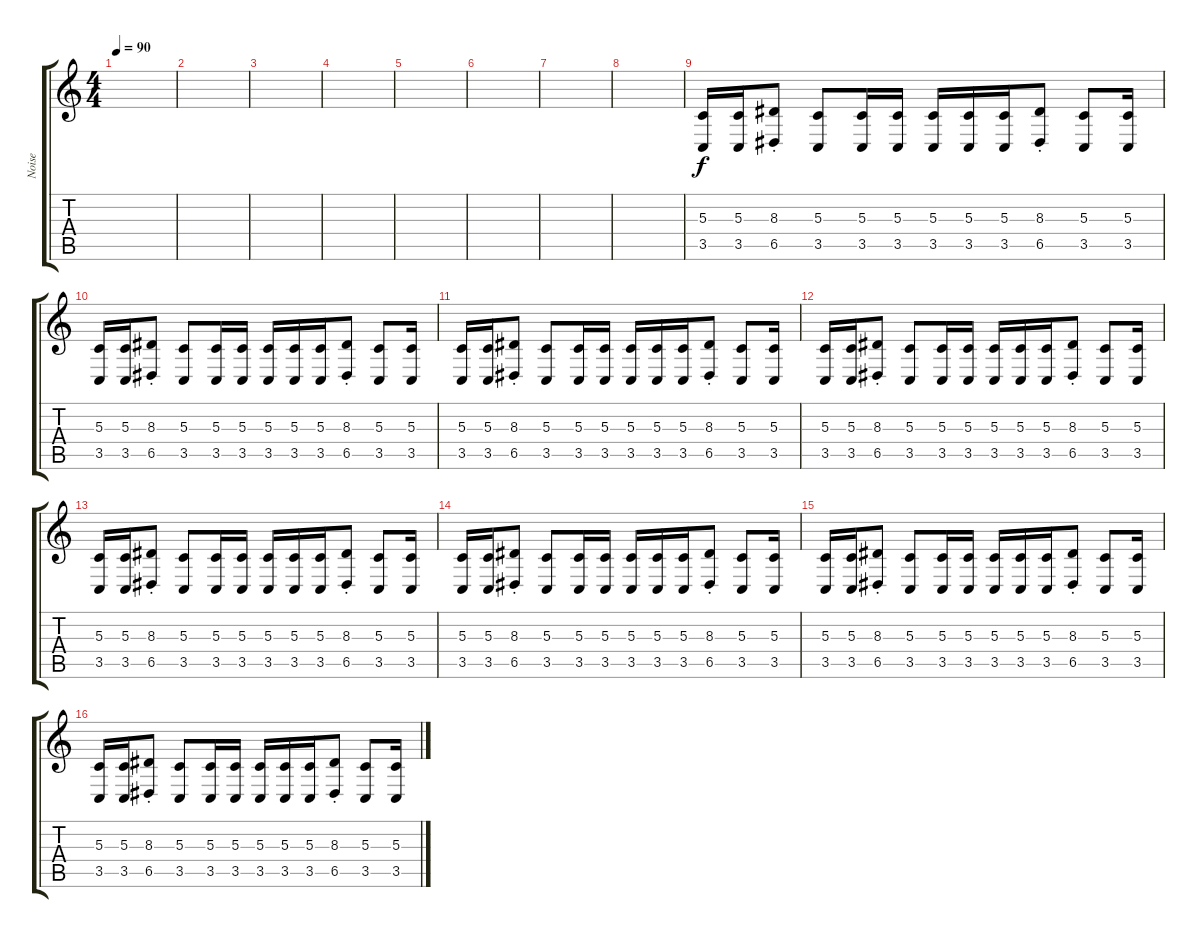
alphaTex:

\track ("Noise" "Noise") {instrument applause}
\staff {score tabs}
\tuning (E4 B3 G3 D3 A2 E2) {hide}
\ts (4 4)
\tempo 90
\clef g2
\ks c
|
|
|
|
|
|
|
|
(5.3 3.5).16 (5.3 3.5).16 (8.3{st} 6.5{st}).8 (5.3 3.5).8 (5.3 3.5).16 (5.3 3.5).16 (5.3 3.5).16 (5.3 3.5).16 (5.3 3.5).16 (8.3{st} 6.5{st}).8 (5.3 3.5).8 (5.3 3.5).16 |
(5.3 3.5).16 (5.3 3.5).16 (8.3{st} 6.5{st}).8 (5.3 3.5).8 (5.3 3.5).16 (5.3 3.5).16 (5.3 3.5).16 (5.3 3.5).16 (5.3 3.5).16 (8.3{st} 6.5{st}).8 (5.3 3.5).8 (5.3 3.5).16 |
(5.3 3.5).16 (5.3 3.5).16 (8.3{st} 6.5{st}).8 (5.3 3.5).8 (5.3 3.5).16 (5.3 3.5).16 (5.3 3.5).16 (5.3 3.5).16 (5.3 3.5).16 (8.3{st} 6.5{st}).8 (5.3 3.5).8 (5.3 3.5).16 |
(5.3 3.5).16 (5.3 3.5).16 (8.3{st} 6.5{st}).8 (5.3 3.5).8 (5.3 3.5).16 (5.3 3.5).16 (5.3 3.5).16 (5.3 3.5).16 (5.3 3.5).16 (8.3{st} 6.5{st}).8 (5.3 3.5).8 (5.3 3.5).16 |
(5.3 3.5).16 (5.3 3.5).16 (8.3{st} 6.5{st}).8 (5.3 3.5).8 (5.3 3.5).16 (5.3 3.5).16 (5.3 3.5).16 (5.3 3.5).16 (5.3 3.5).16 (8.3{st} 6.5{st}).8 (5.3 3.5).8 (5.3 3.5).16 |
(5.3 3.5).16 (5.3 3.5).16 (8.3{st} 6.5{st}).8 (5.3 3.5).8 (5.3 3.5).16 (5.3 3.5).16 (5.3 3.5).16 (5.3 3.5).16 (5.3 3.5).16 (8.3{st} 6.5{st}).8 (5.3 3.5).8 (5.3 3.5).16 |
(5.3 3.5).16 (5.3 3.5).16 (8.3{st} 6.5{st}).8 (5.3 3.5).8 (5.3 3.5).16 (5.3 3.5).16 (5.3 3.5).16 (5.3 3.5).16 (5.3 3.5).16 (8.3{st} 6.5{st}).8 (5.3 3.5).8 (5.3 3.5).16 |
(5.3 3.5).16 (5.3 3.5).16 (8.3{st} 6.5{st}).8 (5.3 3.5).8 (5.3 3.5).16 (5.3 3.5).16 (5.3 3.5).16 (5.3 3.5).16 (5.3 3.5).16 (8.3{st} 6.5{st}).8 (5.3 3.5).8 (5.3 3.5).16
